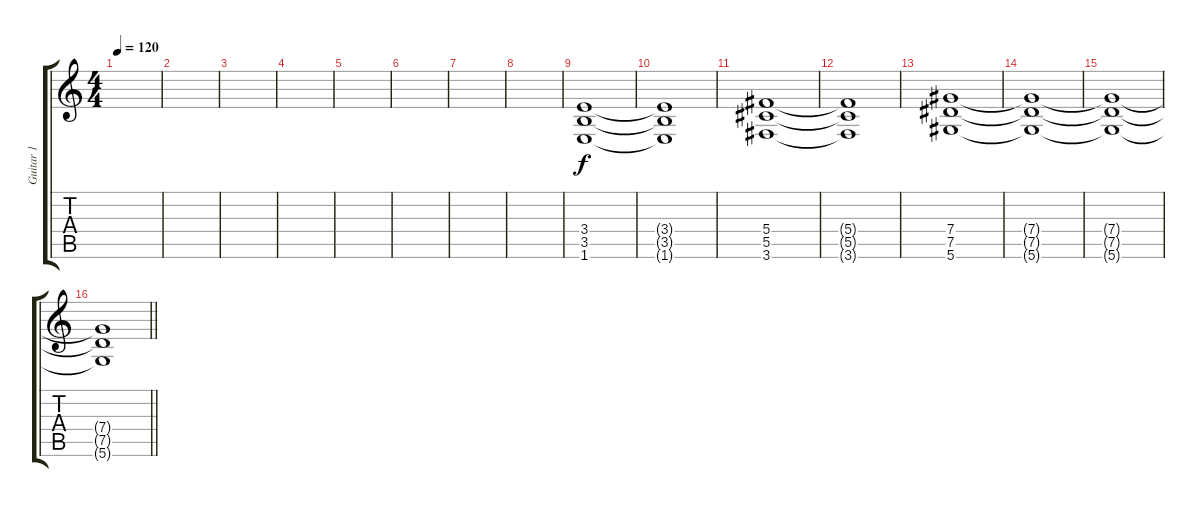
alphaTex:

\track ("Guitar 1" "Guitar 1") {instrument distortionguitar}
\staff {score tabs}
\tuning (Eb4 Bb3 Gb3 Db3 Ab2 Eb2) {hide}
\ts (4 4)
\tempo 120
\clef g2
\ks c
|
|
|
|
|
|
|
|
(3.4 3.5 1.6).1 |
(3.4{t} 3.5{t} 1.6{t}).1 |
(5.4 5.5 3.6).1 |
(5.4{t} 5.5{t} 3.6{t}).1 |
(7.4 7.5 5.6).1 |
(7.4{t} 7.5{t} 5.6{t}).1 |
(7.4{t} 7.5{t} 5.6{t}).1 |
\barLineRight lightlight
(7.4{t} 7.5{t} 5.6{t}).1
